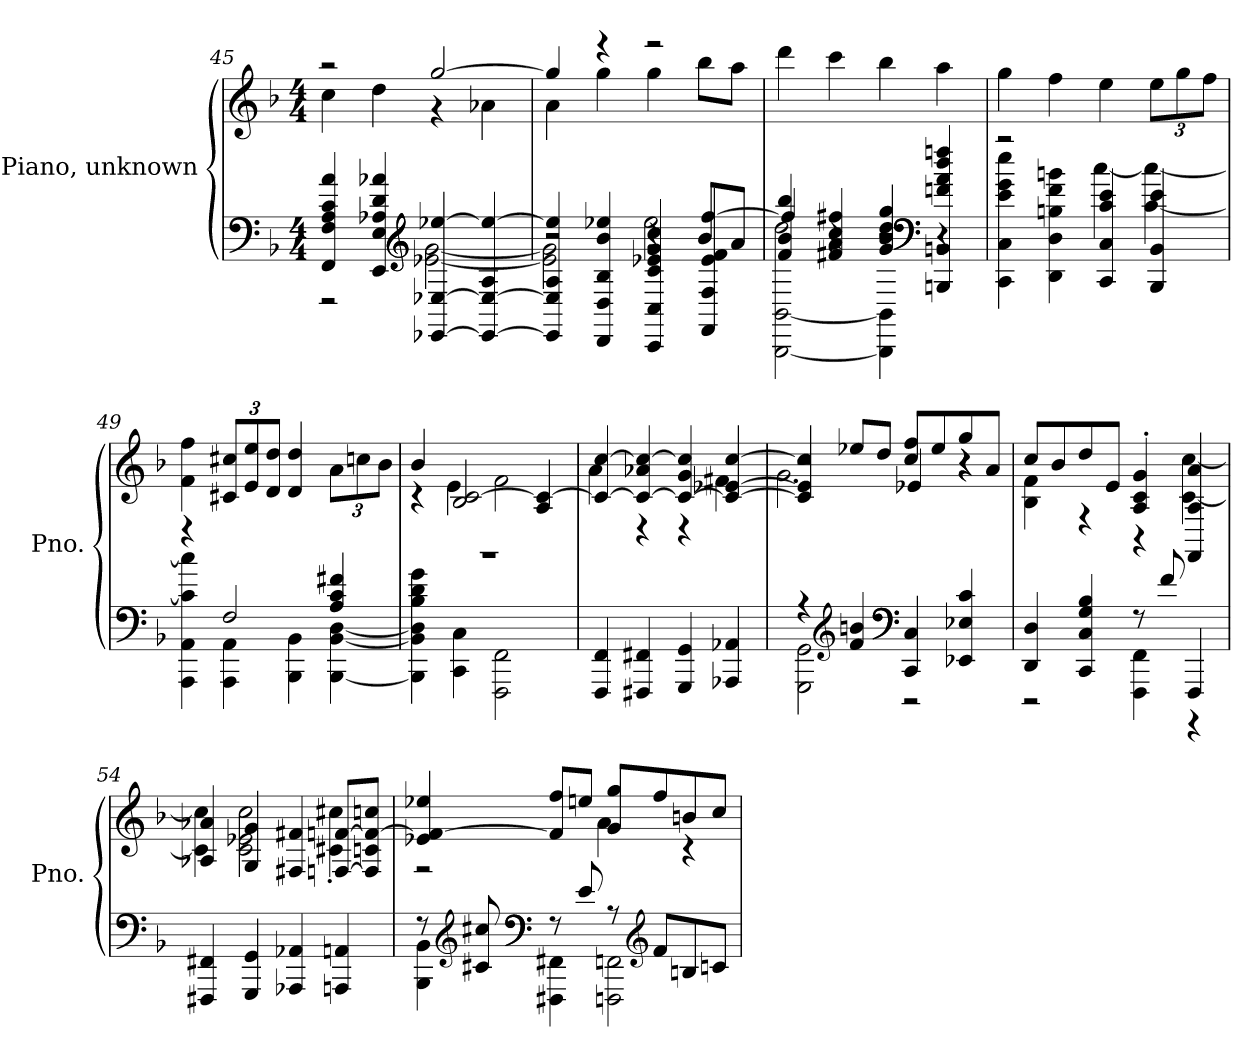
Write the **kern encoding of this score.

**kern	**kern
*part1	*part1
*staff2	*staff1
*I"Piano, unknown	*
*I'Pno.	*
!!LO:LB:g=z
*clefF4	*clefG2
*k[b-]	*k[b-]
*M4/4	*M4/4
=45	=45
*^	*^
4FF/ 4F/ 4A/ 4c/ 4a/	2r	2r	4cc\
4EE/ 4E/ 4A-X/ 4d/ 4a-X/	.	.	4dd\
*clefG2	*	*	*
[4EE-X/ [4E-X/ [4ee-X/	[2e-X\ [2g\	[2gg/	4r
4EE-/_ 4E-/_ 4A-/ 4ee-/_	.	.	4a-X\
=46	=46	=46	=46
*	*^	*	*
4EE-/] 4E-/] 4A/ 4ee-/]	2e-\] 2g\]	2r	4gg/]	4a\
4DD/ 4D/ 4B-/ 4b-/ 4ee-X/	.	.	4r	4gg\
4CC/ 4C/ 4c/ 4e-X/ 4g/ 4cc/	2ee-\	4r	2r	4gg\
8b-/L	.	4FF/ 4F/ 4e-/ 4f/ [4ff/	.	8bb-\L
8a/J	.	.	.	8aa\J
*	*	*	*v	*v
=47	=47	=47	=47
4f/ 4b-/ 4bb-/	[2BBB-\ [2BB-\ 2dd\	4ff/]	4ddd\
4f#X/ 4a/ 4cc/ 4ff#X/	.	4r	4ccc\
4g/ 4b-/ 4dd/ 4gg/	4BBB-\] 4BB-\]	2r	4bb-\
*clefF4	*	*	*
4BBBn/ 4BBn/ 4fn/ 4a/ 4dd/ 4ffn/	4r	.	4aa\
*	*v	*v	*
=48	=48	=48
2r	4CC\ 4C\ 4e\ 4g\ 4ee\	4gg\
.	4DD\ 4D\ 4Bn\ 4f\ 4bn\	4ff\
4CC/ 4C/ 4c/ 4e/	[4cc\	4ee\
*	*	*Xbrackettup
4BBB-/ 4BB-/ 4e/	[4c\ 4cc\_	12ee\L
.	.	12gg\
.	.	12ff\J
!!LO:LB:g=z
=49	=49	=49
4r	4AAA\ 4AA\ 4c\] 4cc\]	4f\ 4ff\
2F/	4AAA\ 4AA\	12c#X/ 12cc#X/L
.	.	12e/ 12ee/
.	.	12d/ 12dd/J
.	4BBB-\ 4BB-\	4d/ 4dd/
4A/ 4c/ 4f#X/	[4BBB-\ [4BB-\ [4D\	12a\L
.	.	12ccn\
.	.	12b-\J
=50	=50	=50
*	*	*^
1r	4BBB-\] 4BB-\] 4D\] 4B-\ 4d\ 4g\	4b-/	4r
.	4CC\ 4C\	2B-/ [2c/	4e\
.	2FFF\ 2FF\	.	2f\
.	.	4A/ 4c/_	.
*v	*v	*	*
=51	=51	=51
4FFF/ 4FF/	4c/_ [4cc/	4a\
4FFF#X/ 4FF#X/	4c/_ 4a-X/ 4cc/_	4r
4GGG/ 4GG/	4c/_ 4g/ 4cc/]	4r
4AAA-X/ 4AA-X/	4c/_ [4e-X/ [4cc/	4f#X\
=52	=52	=52
*^	*	*^
4r	2GGG\ 2GG\	4c/] 4e-/] 4cc/]	2.g\	2r
*clefG2	*	*	*	*
4f/ 4bn/	.	8ee-X/L	.	.
.	.	8dd/J	.	.
*clefF4	*	*	*	*
4CC/ 4C/	2r	8cc/ 8ff/L	.	4e-X/
.	.	8ee-/	.	.
4EE-X/ 4E-X/ 4c/	.	8gg/	4r	4r
.	.	8a/J	.	.
*	*	*	*v	*v
!!LO:PB:g=z
=53	=53	=53	=53
4DD/ 4D/	2r	8cc/L	4B-\ 4f\
.	.	8b-/	.
4CC/ 4C/ 4G/ 4B-/	.	8dd/	4r
.	.	8e/J	.
8r	4FFF\ 4FF\	4A/' 4c/' 4g/'	4r
8f/	.	.	.
4FFF/	4r	4FF/ 4A/ 4a/	[4c\ [4cc\
*v	*v	*	*
=54	=54	=54
4FFF#X/ 4FF#X/	4A-X/ 4a-X/	4c\] 4cc\]
4GGG/ 4GG/	4G/ 4g/	2c\ 2e-X\ 2cc\
4AAA-X/ 4AA-X/	4F#X/ 4f#X/	.
4AAAn/ 4AAn/	[8Fn/ [8fn/L	4c#X\' 4cc#X\'
.	8F/] 8cn/ 8f/_ 8ccn/J	.
=55	=55	=55
*^	*	*
8r	4BBB-\ 4BB-\	4e-X/ 4f/_ 4ee-X/	2r
*clefG2	*	*	*
8c#X/ 8cc#X/	.	.	.
*clefF4	*	*	*
8r	4FFF#X\ 4FF#X\	8f/] 8ff/L	.
8e/	.	8een/J	.
8r	2FFFn\ 2FFn\	8g/ 8gg/L	4a\
*clefG2	*	*	*
8f/L	.	8ff/	.
8Bn/	.	8bn/	4r
8cn/J	.	8cc/J	.
*v	*v	*	*
*	*v	*v
=	=
*-	*-
